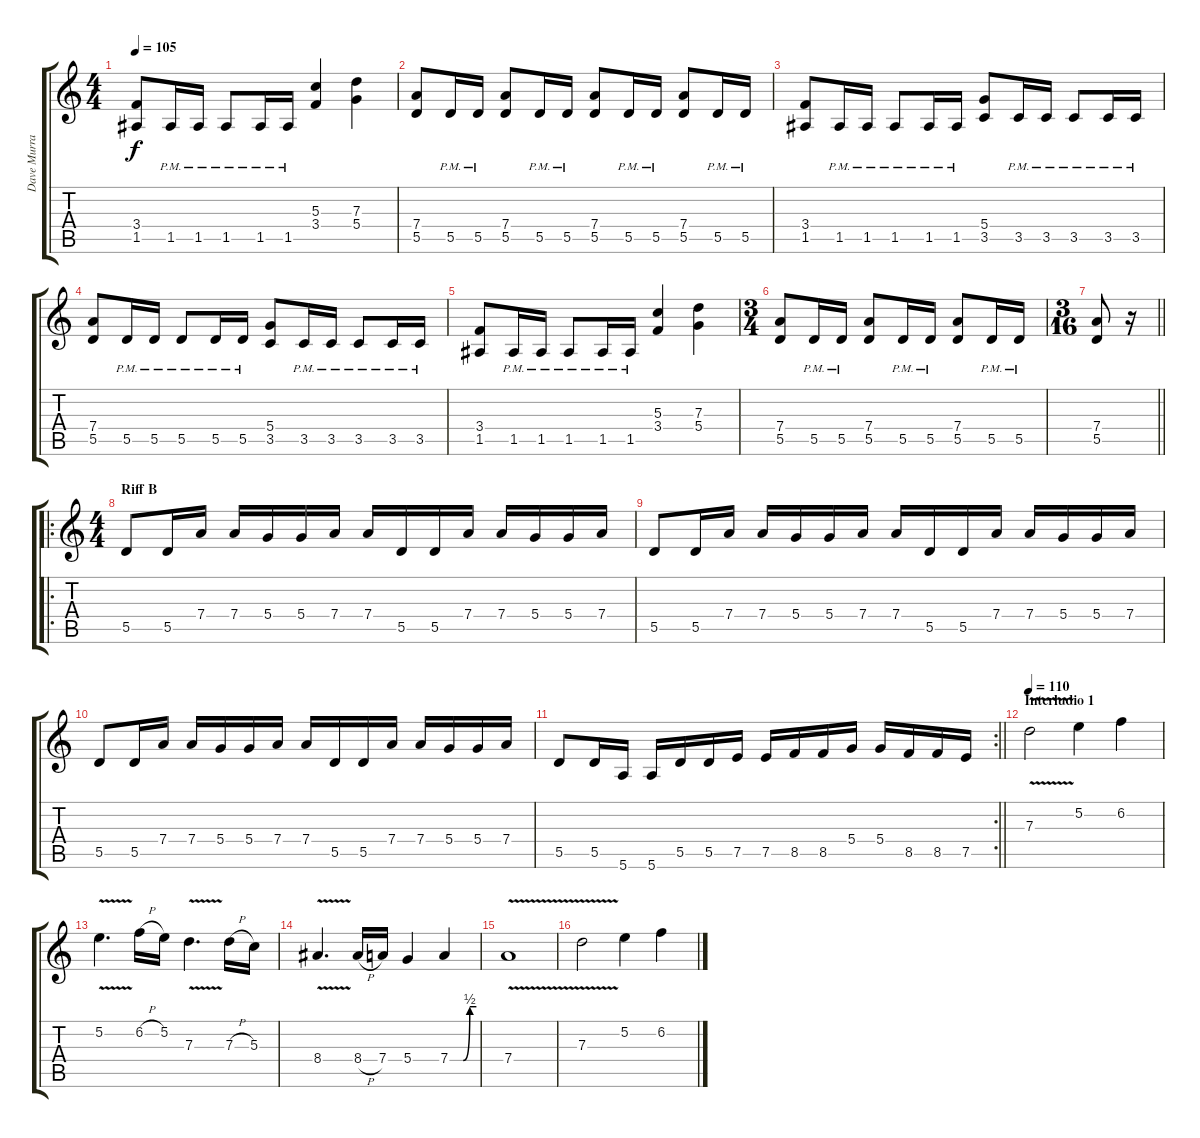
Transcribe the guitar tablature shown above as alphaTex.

\track ("Dave Murray" "Dave Murra") {instrument overdrivenguitar}
\staff {score tabs}
\tuning (E4 B3 G3 D3 A2 E2) {hide}
\ts (4 4)
\tempo 105
\clef g2
\ks c
(3.4 1.5).8{dy f} 1.5{pm}.16 1.5{pm}.16 1.5{pm}.8 1.5{pm}.16 1.5{pm}.16 (5.3 3.4).4 (7.3 5.4).4 |
(7.4 5.5).8 5.5{pm}.16 5.5{pm}.16 (7.4 5.5).8 5.5{pm}.16 5.5{pm}.16 (7.4 5.5).8 5.5{pm}.16 5.5{pm}.16 (7.4 5.5).8 5.5{pm}.16 5.5{pm}.16 |
(3.4 1.5).8 1.5{pm}.16 1.5{pm}.16 1.5{pm}.8 1.5{pm}.16 1.5{pm}.16 (5.4 3.5).8 3.5{pm}.16 3.5{pm}.16 3.5{pm}.8 3.5{pm}.16 3.5{pm}.16 |
(7.4 5.5).8 5.5{pm}.16 5.5{pm}.16 5.5{pm}.8 5.5{pm}.16 5.5{pm}.16 (5.4 3.5).8 3.5{pm}.16 3.5{pm}.16 3.5{pm}.8 3.5{pm}.16 3.5{pm}.16 |
(3.4 1.5).8 1.5{pm}.16 1.5{pm}.16 1.5{pm}.8 1.5{pm}.16 1.5{pm}.16 (5.3 3.4).4 (7.3 5.4).4 |
\ts (3 4)
(7.4 5.5).8 5.5{pm}.16 5.5{pm}.16 (7.4 5.5).8 5.5{pm}.16 5.5{pm}.16 (7.4 5.5).8 5.5{pm}.16 5.5{pm}.16 |
\ts (3 16)
\barLineRight lightlight
(7.4 5.5).8 r.16 |
\ro
\ts (4 4)
\section ("" "Riff B")
5.5.8 5.5.16 7.4.16 7.4.16 5.4.16 5.4.16 7.4.16 7.4.16 5.5.16 5.5.16 7.4.16 7.4.16 5.4.16 5.4.16 7.4.16 |
5.5.8 5.5.16 7.4.16 7.4.16 5.4.16 5.4.16 7.4.16 7.4.16 5.5.16 5.5.16 7.4.16 7.4.16 5.4.16 5.4.16 7.4.16 |
5.5.8 5.5.16 7.4.16 7.4.16 5.4.16 5.4.16 7.4.16 7.4.16 5.5.16 5.5.16 7.4.16 7.4.16 5.4.16 5.4.16 7.4.16 |
\rc 2
\barLineRight lightlight
5.5.8 5.5.16 5.6.16 5.6.16 5.5.16 5.5.16 7.5.16 7.5.16 8.5.16 8.5.16 5.4.16 5.4.16 8.5.16 8.5.16 7.5.16 |
\section ("" "Interludio 1")
\tempo 110
7.3{v}.2 5.2.4 6.2.4 |
5.2{v}.4{d} 6.2{h}.16 5.2.16 7.3{v}.4{d} 7.3{h}.16 5.3.16 |
8.4{v}.4{d} 8.4{h}.16 7.4.16 5.4.4 7.4{be (custom 0 0 30 0 45 2 60 2)}.4 |
7.4{v}.1 |
7.3{v}.2 5.2.4 6.2.4
